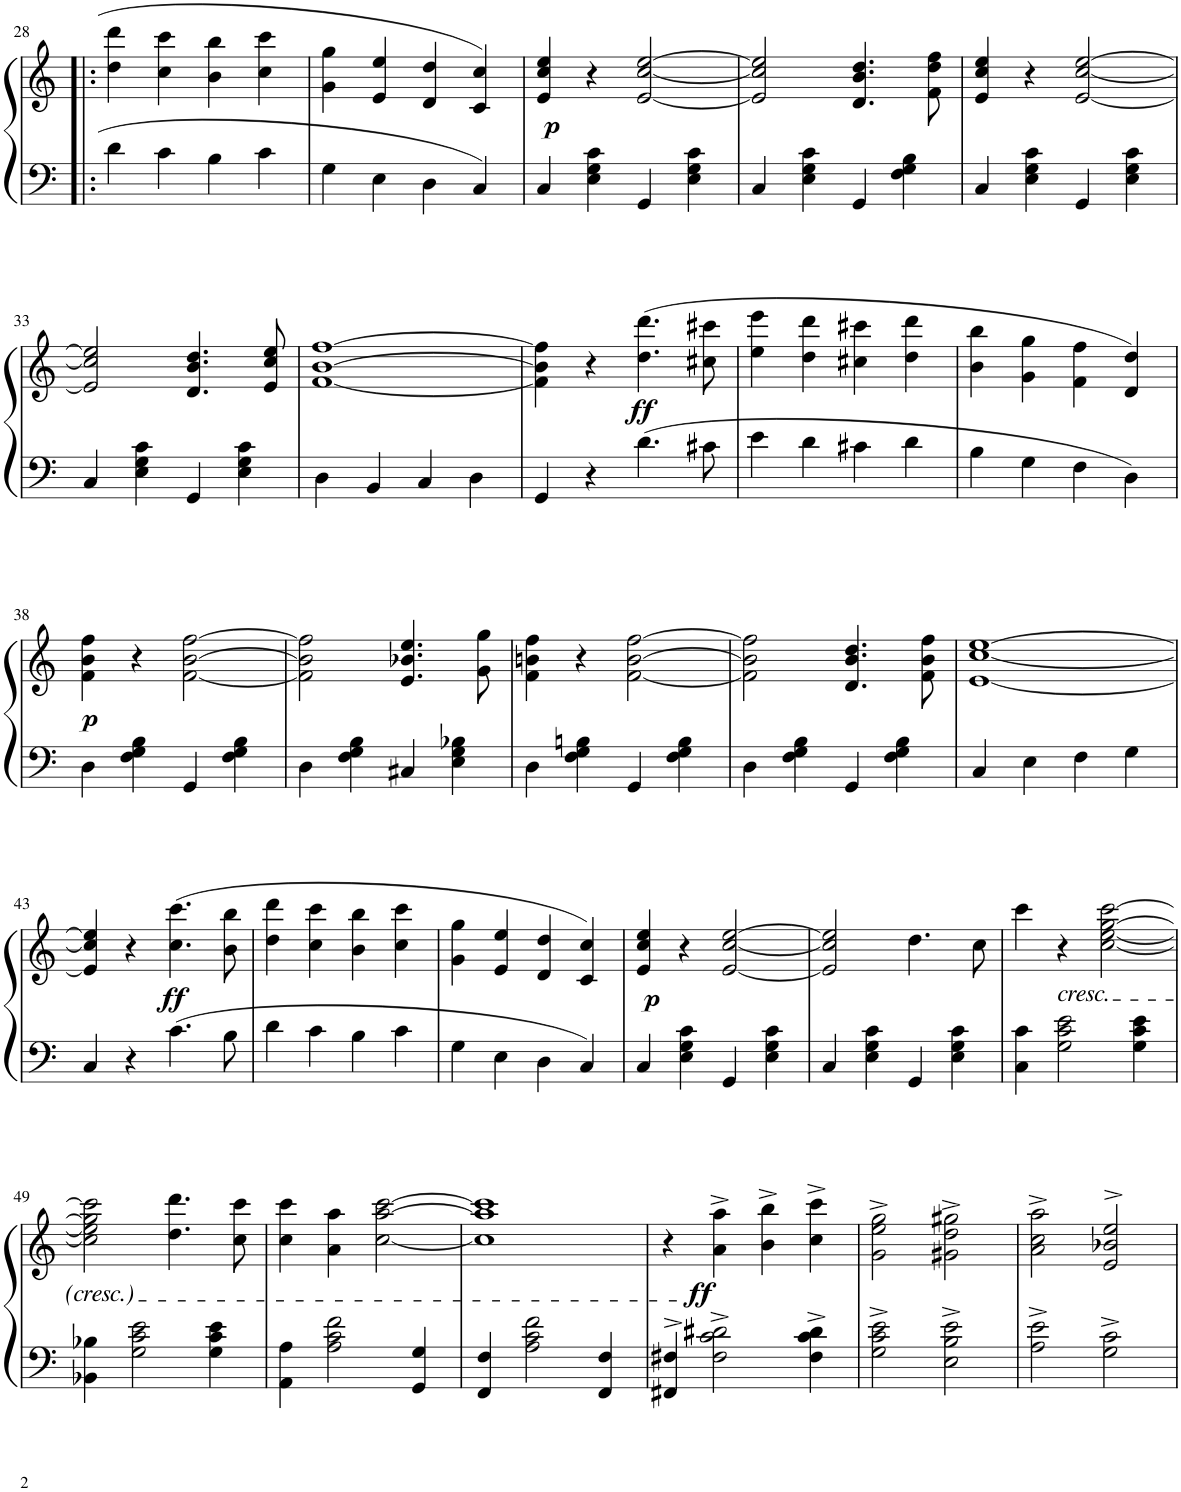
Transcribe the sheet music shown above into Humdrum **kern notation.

**kern	**kern	**dynam
*part1	*part1	*part1
*staff2	*staff1	*staff1/2
*I"Piano	*	*
*I'Pno.	*	*
!!LO:PB:g=z
*clefF4	*clefG2	*
*k[]	*k[]	*
*M2/2	*M2/2	*
*met(c|)	*met(c|)	*
=28!|:	=28!|:	=28!|:
4d\	4dd\ 4ddd\	.
4c\	4cc\ 4ccc\	.
4B\	4b\ 4bb\	.
4c\	4cc\ 4ccc\	.
=29	=29	=29
4G\	4g\ 4gg\	.
4E\	4e/ 4ee/	.
4D\	4d/ 4dd/	.
4C/	4c/ 4cc/	.
=30	=30	=30
!	!	!LO:DY:b
4C/	4e/ 4cc/ 4ee/	p
4E\ 4G\ 4c\	4r	.
4GG/	[2e/ [2cc/ [2ee/	.
4E\ 4G\ 4c\	.	.
=31	=31	=31
4C/	2e/] 2cc/] 2ee/]	.
4E\ 4G\ 4c\	.	.
4GG/	4.d/ 4.b/ 4.dd/	.
4F\ 4G\ 4B\	.	.
.	8f\ 8dd\ 8ff\	.
=32	=32	=32
4C/	4e/ 4cc/ 4ee/	.
4E\ 4G\ 4c\	4r	.
4GG/	[2e/ [2cc/ [2ee/	.
4E\ 4G\ 4c\	.	.
!!LO:LB:g=z
=33	=33	=33
4C/	2e/] 2cc/] 2ee/]	.
4E\ 4G\ 4c\	.	.
4GG/	4.d/ 4.b/ 4.dd/	.
4E\ 4G\ 4c\	.	.
.	8e/ 8cc/ 8ee/	.
=34	=34	=34
4D\	[1f [1b [1ff	.
4BB/	.	.
4C/	.	.
4D\	.	.
=35	=35	=35
4GG/	4f\] 4b\] 4ff\]	.
4r	4r	.
!	!	!LO:DY:b
4.d\	(4.dd\ 4.ddd\	ff
8c#X\	8cc#X\ 8ccc#X\	.
=36	=36	=36
4e\	4ee\ 4eee\	.
4d\	4dd\ 4ddd\	.
4c#X\	4cc#X\ 4ccc#X\	.
4d\	4dd\ 4ddd\	.
=37	=37	=37
4B\	4b\ 4bb\	.
4G\	4g\ 4gg\	.
4F\	4f\ 4ff\	.
4D\	4d/ 4dd/)	.
!!LO:LB:g=z
=38	=38	=38
!	!	!LO:DY:b
4D\	4f\ 4b\ 4ff\	p
4F\ 4G\ 4B\	4r	.
4GG/	[2f\ [2b\ [2ff\	.
4F\ 4G\ 4B\	.	.
=39	=39	=39
4D\	2f\] 2b\] 2ff\]	.
4F\ 4G\ 4B\	.	.
4C#X/	4.e/ 4.b-X/ 4.ee/	.
4E\ 4G\ 4B-X\	.	.
.	8g\ 8gg\	.
=40	=40	=40
4D\	4f\ 4bn\ 4ff\	.
4F\ 4G\ 4Bn\	4r	.
4GG/	[2f\ [2b\ [2ff\	.
4F\ 4G\ 4B\	.	.
=41	=41	=41
4D\	2f\] 2b\] 2ff\]	.
4F\ 4G\ 4B\	.	.
4GG/	4.d/ 4.b/ 4.dd/	.
4F\ 4G\ 4B\	.	.
.	8f\ 8b\ 8ff\	.
=42	=42	=42
4C/	[1e [1cc [1ee	.
4E\	.	.
4F\	.	.
4G\	.	.
!!LO:LB:g=z
=43	=43	=43
4C/	4e/] 4cc/] 4ee/]	.
4r	4r	.
!	!	!LO:DY:b
4.c\	(4.cc\ 4.ccc\	ff
8B\	8b\ 8bb\	.
=44	=44	=44
4d\	4dd\ 4ddd\	.
4c\	4cc\ 4ccc\	.
4B\	4b\ 4bb\	.
4c\	4cc\ 4ccc\	.
=45	=45	=45
4G\	4g\ 4gg\	.
4E\	4e/ 4ee/	.
4D\	4d/ 4dd/	.
4C/	4c/ 4cc/)	.
=46	=46	=46
!	!	!LO:DY:b
4C/	4e/ 4cc/ 4ee/	p
4E\ 4G\ 4c\	4r	.
4GG/	[2e/ [2cc/ [2ee/	.
4E\ 4G\ 4c\	.	.
=47	=47	=47
4C/	2e/] 2cc/] 2ee/]	.
4E\ 4G\ 4c\	.	.
4GG/	4.dd\	.
4E\ 4G\ 4c\	.	.
.	8cc\	.
=48	=48	=48
4C\ 4c\	4ccc\	.
!	!LO:TX:b:i:t=cresc.	!
2G\ 2c\ 2e\	4r	.
.	[2cc\ [<2ee\ [2gg\ [2ccc\	.
4G\ 4c\ 4e\	.	.
!!LO:LB:g=z
=49	=49	=49
4BB-X\ 4B-X\	2cc\] 2ee\] 2gg\] 2ccc\]	.
2G\ 2c\ 2e\	.	.
.	4.dd\ 4.ddd\	.
4G\ 4c\ 4e\	.	.
.	8cc\ 8ccc\	.
=50	=50	=50
4AA\ 4A\	4cc\ 4ccc\	.
2A\ 2c\ 2f\	4a\ 4aa\	.
.	[2cc\ [2aa\ [2ccc\	.
4GG/ 4G/	.	.
=51	=51	=51
4FF/ 4F/	1cc] 1aa] 1ccc]	.
2A\ 2c\ 2f\	.	.
4FF/ 4F/	.	.
=52	=52	=52
!	!	!LO:DY:b
4FF#X/^> 4F#X/^>	4r	ff
2F#\^ 2c\^ 2d#X\^	4a\^ 4aa\^	.
.	4b\^ 4bb\^	.
4F#\^ 4c\^ 4d#\^	4cc\^ 4ccc\^	.
=53	=53	=53
2G\^ 2c\^ 2e\^	2g\^ 2ee\^ 2gg\^	.
2E\^ 2B\^ 2e\^	2g#X\^ 2dd\^ 2gg#X\^	.
=54	=54	=54
2A\^ 2e\^	2a\^ 2cc\^ 2aa\^	.
2G\^ 2c\^	2e/^> 2b-X/^> 2ee/^>	.
=	=	=
*-	*-	*-
